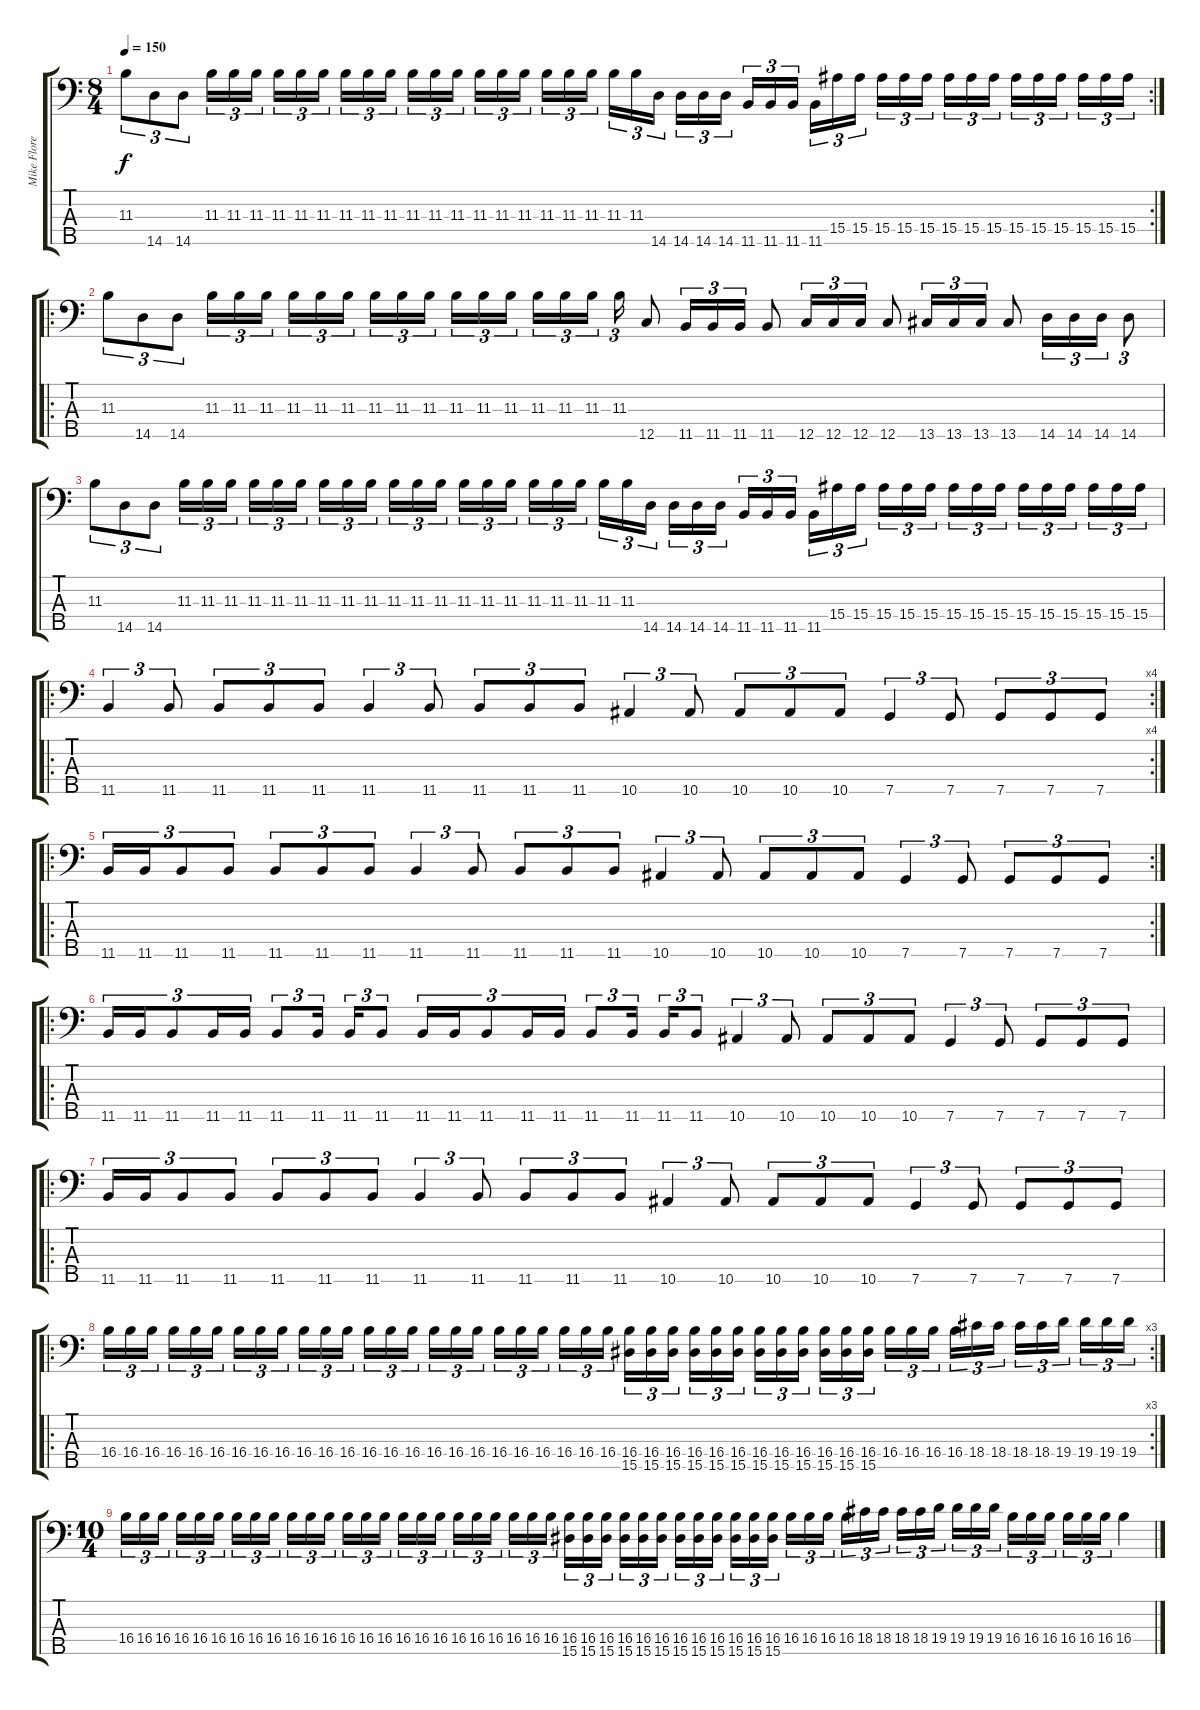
\track ("Mike Flores" "Mike Flore") {instrument electricbassfinger}
\staff {score tabs}
\tuning (A2 F2 C2 G1 C1) {hide}
\rc 2
\ts (8 4)
\tempo 150
\clef f4
\ks c
11.3.8{tu (3 2) dy f} 14.5.8{tu (3 2)} 14.5.8{tu (3 2)} 11.3.16{tu (3 2)} 11.3.16{tu (3 2)} 11.3.16{tu (3 2) beam splitsecondary} 11.3.16{tu (3 2)} 11.3.16{tu (3 2)} 11.3.16{tu (3 2)} 11.3.16{tu (3 2)} 11.3.16{tu (3 2)} 11.3.16{tu (3 2) beam splitsecondary} 11.3.16{tu (3 2)} 11.3.16{tu (3 2)} 11.3.16{tu (3 2)} 11.3.16{tu (3 2)} 11.3.16{tu (3 2)} 11.3.16{tu (3 2) beam splitsecondary} 11.3.16{tu (3 2)} 11.3.16{tu (3 2)} 11.3.16{tu (3 2)} 11.3.16{tu (3 2)} 11.3.16{tu (3 2)} 14.5.16{tu (3 2) beam splitsecondary} 14.5.16{tu (3 2)} 14.5.16{tu (3 2)} 14.5.16{tu (3 2)} 11.5.16{tu (3 2)} 11.5.16{tu (3 2)} 11.5.16{tu (3 2) beam splitsecondary} 11.5.16{tu (3 2)} 15.4.16{tu (3 2)} 15.4.16{tu (3 2)} 15.4.16{tu (3 2)} 15.4.16{tu (3 2)} 15.4.16{tu (3 2) beam splitsecondary} 15.4.16{tu (3 2)} 15.4.16{tu (3 2)} 15.4.16{tu (3 2)} 15.4.16{tu (3 2)} 15.4.16{tu (3 2)} 15.4.16{tu (3 2) beam splitsecondary} 15.4.16{tu (3 2)} 15.4.16{tu (3 2)} 15.4.16{tu (3 2)} |
\ro
11.3.8{tu (3 2)} 14.5.8{tu (3 2)} 14.5.8{tu (3 2)} 11.3.16{tu (3 2)} 11.3.16{tu (3 2)} 11.3.16{tu (3 2) beam splitsecondary} 11.3.16{tu (3 2)} 11.3.16{tu (3 2)} 11.3.16{tu (3 2)} 11.3.16{tu (3 2)} 11.3.16{tu (3 2)} 11.3.16{tu (3 2) beam splitsecondary} 11.3.16{tu (3 2)} 11.3.16{tu (3 2)} 11.3.16{tu (3 2)} 11.3.16{tu (3 2)} 11.3.16{tu (3 2)} 11.3.16{tu (3 2) beam splitsecondary} 11.3.16{tu (3 2)} 12.5.8 11.5.16{tu (3 2)} 11.5.16{tu (3 2)} 11.5.16{tu (3 2)} 11.5.8 12.5.16{tu (3 2)} 12.5.16{tu (3 2)} 12.5.16{tu (3 2)} 12.5.8 13.5.16{tu (3 2)} 13.5.16{tu (3 2)} 13.5.16{tu (3 2)} 13.5.8 14.5.16{tu (3 2)} 14.5.16{tu (3 2)} 14.5.16{tu (3 2)} 14.5.8{tu (3 2)} |
11.3.8{tu (3 2)} 14.5.8{tu (3 2)} 14.5.8{tu (3 2)} 11.3.16{tu (3 2)} 11.3.16{tu (3 2)} 11.3.16{tu (3 2) beam splitsecondary} 11.3.16{tu (3 2)} 11.3.16{tu (3 2)} 11.3.16{tu (3 2)} 11.3.16{tu (3 2)} 11.3.16{tu (3 2)} 11.3.16{tu (3 2) beam splitsecondary} 11.3.16{tu (3 2)} 11.3.16{tu (3 2)} 11.3.16{tu (3 2)} 11.3.16{tu (3 2)} 11.3.16{tu (3 2)} 11.3.16{tu (3 2) beam splitsecondary} 11.3.16{tu (3 2)} 11.3.16{tu (3 2)} 11.3.16{tu (3 2)} 11.3.16{tu (3 2)} 11.3.16{tu (3 2)} 14.5.16{tu (3 2) beam splitsecondary} 14.5.16{tu (3 2)} 14.5.16{tu (3 2)} 14.5.16{tu (3 2)} 11.5.16{tu (3 2)} 11.5.16{tu (3 2)} 11.5.16{tu (3 2) beam splitsecondary} 11.5.16{tu (3 2)} 15.4.16{tu (3 2)} 15.4.16{tu (3 2)} 15.4.16{tu (3 2)} 15.4.16{tu (3 2)} 15.4.16{tu (3 2) beam splitsecondary} 15.4.16{tu (3 2)} 15.4.16{tu (3 2)} 15.4.16{tu (3 2)} 15.4.16{tu (3 2)} 15.4.16{tu (3 2)} 15.4.16{tu (3 2) beam splitsecondary} 15.4.16{tu (3 2)} 15.4.16{tu (3 2)} 15.4.16{tu (3 2)} |
\ro
\rc 4
11.5.4{tu (3 2)} 11.5.8{tu (3 2)} 11.5.8{tu (3 2)} 11.5.8{tu (3 2)} 11.5.8{tu (3 2)} 11.5.4{tu (3 2)} 11.5.8{tu (3 2)} 11.5.8{tu (3 2)} 11.5.8{tu (3 2)} 11.5.8{tu (3 2)} 10.5.4{tu (3 2)} 10.5.8{tu (3 2)} 10.5.8{tu (3 2)} 10.5.8{tu (3 2)} 10.5.8{tu (3 2)} 7.5.4{tu (3 2)} 7.5.8{tu (3 2)} 7.5.8{tu (3 2)} 7.5.8{tu (3 2)} 7.5.8{tu (3 2)} |
\ro
\rc 2
11.5.16{tu (3 2)} 11.5.16{tu (3 2)} 11.5.8{tu (3 2)} 11.5.8{tu (3 2)} 11.5.8{tu (3 2)} 11.5.8{tu (3 2)} 11.5.8{tu (3 2)} 11.5.4{tu (3 2)} 11.5.8{tu (3 2)} 11.5.8{tu (3 2)} 11.5.8{tu (3 2)} 11.5.8{tu (3 2)} 10.5.4{tu (3 2)} 10.5.8{tu (3 2)} 10.5.8{tu (3 2)} 10.5.8{tu (3 2)} 10.5.8{tu (3 2)} 7.5.4{tu (3 2)} 7.5.8{tu (3 2)} 7.5.8{tu (3 2)} 7.5.8{tu (3 2)} 7.5.8{tu (3 2)} |
\ro
11.5.16{tu (3 2)} 11.5.16{tu (3 2)} 11.5.8{tu (3 2)} 11.5.16{tu (3 2)} 11.5.16{tu (3 2)} 11.5.8{tu (3 2)} 11.5.16{tu (3 2) beam splitsecondary} 11.5.16{tu (3 2)} 11.5.8{tu (3 2)} 11.5.16{tu (3 2)} 11.5.16{tu (3 2)} 11.5.8{tu (3 2)} 11.5.16{tu (3 2)} 11.5.16{tu (3 2)} 11.5.8{tu (3 2)} 11.5.16{tu (3 2) beam splitsecondary} 11.5.16{tu (3 2)} 11.5.8{tu (3 2)} 10.5.4{tu (3 2)} 10.5.8{tu (3 2)} 10.5.8{tu (3 2)} 10.5.8{tu (3 2)} 10.5.8{tu (3 2)} 7.5.4{tu (3 2)} 7.5.8{tu (3 2)} 7.5.8{tu (3 2)} 7.5.8{tu (3 2)} 7.5.8{tu (3 2)} |
\ro
11.5.16{tu (3 2)} 11.5.16{tu (3 2)} 11.5.8{tu (3 2)} 11.5.8{tu (3 2)} 11.5.8{tu (3 2)} 11.5.8{tu (3 2)} 11.5.8{tu (3 2)} 11.5.4{tu (3 2)} 11.5.8{tu (3 2)} 11.5.8{tu (3 2)} 11.5.8{tu (3 2)} 11.5.8{tu (3 2)} 10.5.4{tu (3 2)} 10.5.8{tu (3 2)} 10.5.8{tu (3 2)} 10.5.8{tu (3 2)} 10.5.8{tu (3 2)} 7.5.4{tu (3 2)} 7.5.8{tu (3 2)} 7.5.8{tu (3 2)} 7.5.8{tu (3 2)} 7.5.8{tu (3 2)} |
\ro
\rc 3
16.4.16{tu (3 2)} 16.4.16{tu (3 2)} 16.4.16{tu (3 2) beam splitsecondary} 16.4.16{tu (3 2)} 16.4.16{tu (3 2)} 16.4.16{tu (3 2)} 16.4.16{tu (3 2)} 16.4.16{tu (3 2)} 16.4.16{tu (3 2) beam splitsecondary} 16.4.16{tu (3 2)} 16.4.16{tu (3 2)} 16.4.16{tu (3 2)} 16.4.16{tu (3 2)} 16.4.16{tu (3 2)} 16.4.16{tu (3 2) beam splitsecondary} 16.4.16{tu (3 2)} 16.4.16{tu (3 2)} 16.4.16{tu (3 2)} 16.4.16{tu (3 2)} 16.4.16{tu (3 2)} 16.4.16{tu (3 2) beam splitsecondary} 16.4.16{tu (3 2)} 16.4.16{tu (3 2)} 16.4.16{tu (3 2)} (16.4 15.5).16{tu (3 2)} (16.4 15.5).16{tu (3 2)} (16.4 15.5).16{tu (3 2) beam splitsecondary} (16.4 15.5).16{tu (3 2)} (16.4 15.5).16{tu (3 2)} (16.4 15.5).16{tu (3 2)} (16.4 15.5).16{tu (3 2)} (16.4 15.5).16{tu (3 2)} (16.4 15.5).16{tu (3 2) beam splitsecondary} (16.4 15.5).16{tu (3 2)} (16.4 15.5).16{tu (3 2)} (16.4 15.5).16{tu (3 2)} 16.4.16{tu (3 2)} 16.4.16{tu (3 2)} 16.4.16{tu (3 2) beam splitsecondary} 16.4.16{tu (3 2)} 18.4.16{tu (3 2)} 18.4.16{tu (3 2)} 18.4.16{tu (3 2)} 18.4.16{tu (3 2)} 19.4.16{tu (3 2) beam splitsecondary} 19.4.16{tu (3 2)} 19.4.16{tu (3 2)} 19.4.16{tu (3 2)} |
\ts (10 4)
16.4.16{tu (3 2)} 16.4.16{tu (3 2)} 16.4.16{tu (3 2) beam splitsecondary} 16.4.16{tu (3 2)} 16.4.16{tu (3 2)} 16.4.16{tu (3 2)} 16.4.16{tu (3 2)} 16.4.16{tu (3 2)} 16.4.16{tu (3 2) beam splitsecondary} 16.4.16{tu (3 2)} 16.4.16{tu (3 2)} 16.4.16{tu (3 2)} 16.4.16{tu (3 2)} 16.4.16{tu (3 2)} 16.4.16{tu (3 2) beam splitsecondary} 16.4.16{tu (3 2)} 16.4.16{tu (3 2)} 16.4.16{tu (3 2)} 16.4.16{tu (3 2)} 16.4.16{tu (3 2)} 16.4.16{tu (3 2) beam splitsecondary} 16.4.16{tu (3 2)} 16.4.16{tu (3 2)} 16.4.16{tu (3 2)} (16.4 15.5).16{tu (3 2)} (16.4 15.5).16{tu (3 2)} (16.4 15.5).16{tu (3 2) beam splitsecondary} (16.4 15.5).16{tu (3 2)} (16.4 15.5).16{tu (3 2)} (16.4 15.5).16{tu (3 2)} (16.4 15.5).16{tu (3 2)} (16.4 15.5).16{tu (3 2)} (16.4 15.5).16{tu (3 2) beam splitsecondary} (16.4 15.5).16{tu (3 2)} (16.4 15.5).16{tu (3 2)} (16.4 15.5).16{tu (3 2)} 16.4.16{tu (3 2)} 16.4.16{tu (3 2)} 16.4.16{tu (3 2) beam splitsecondary} 16.4.16{tu (3 2)} 18.4.16{tu (3 2)} 18.4.16{tu (3 2)} 18.4.16{tu (3 2)} 18.4.16{tu (3 2)} 19.4.16{tu (3 2) beam splitsecondary} 19.4.16{tu (3 2)} 19.4.16{tu (3 2)} 19.4.16{tu (3 2)} 16.4.16{tu (3 2)} 16.4.16{tu (3 2)} 16.4.16{tu (3 2) beam splitsecondary} 16.4.16{tu (3 2)} 16.4.16{tu (3 2)} 16.4.16{tu (3 2)} 16.4.4
